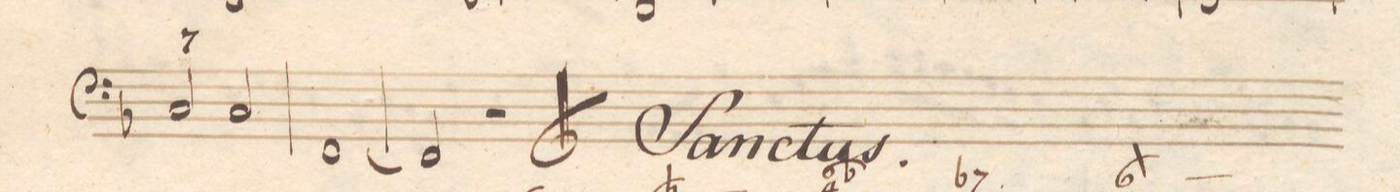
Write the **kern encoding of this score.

**kern	**fba	**dynam
*I"Organo.	*	*
*clefF4	*	*
*k[b-]	*	*
*met(c|)	*	*
*M2/2	*	*
2C/	7	.
2C/	.	.
=72	=72	=72
[1FF/	.	.
=73	=73	=73
2FF/]	.	.
2r	.	.
==	==	==
*-	*-	*-
